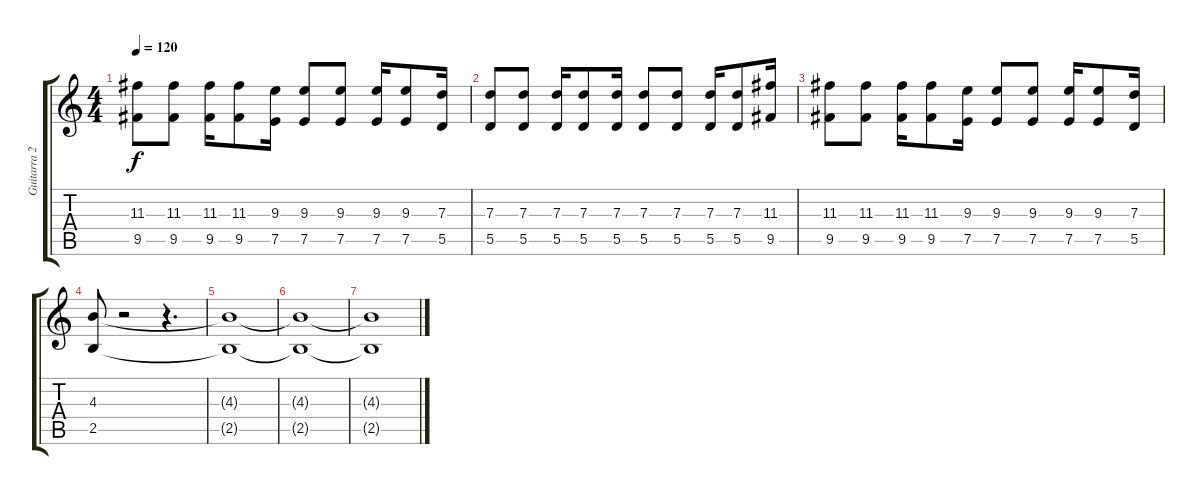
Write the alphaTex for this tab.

\track ("Guitarra 2" "Guitarra 2") {instrument overdrivenguitar}
\staff {score tabs}
\tuning (E4 B3 G3 D3 A2 E2) {hide}
\ts (4 4)
\tempo 120
\clef g2
\ks c
(11.3 9.5).8{dy f} (11.3 9.5).8 (11.3 9.5).16 (11.3 9.5).8 (9.3 7.5).16 (9.3 7.5).8 (9.3 7.5).8 (9.3 7.5).16 (9.3 7.5).8 (7.3 5.5).16 |
(7.3 5.5).8 (7.3 5.5).8 (7.3 5.5).16 (7.3 5.5).8 (7.3 5.5).16 (7.3 5.5).8 (7.3 5.5).8 (7.3 5.5).16 (7.3 5.5).8 (11.3 9.5).16 |
(11.3 9.5).8 (11.3 9.5).8 (11.3 9.5).16 (11.3 9.5).8 (9.3 7.5).16 (9.3 7.5).8 (9.3 7.5).8 (9.3 7.5).16 (9.3 7.5).8 (7.3 5.5).16 |
(4.3 2.5).8 r.2 r.4{d volume 6} |
(4.3{t} 2.5{t}).1{volume 3} |
(4.3{t} 2.5{t}).1{volume 0} |
(4.3{t} 2.5{t}).1
